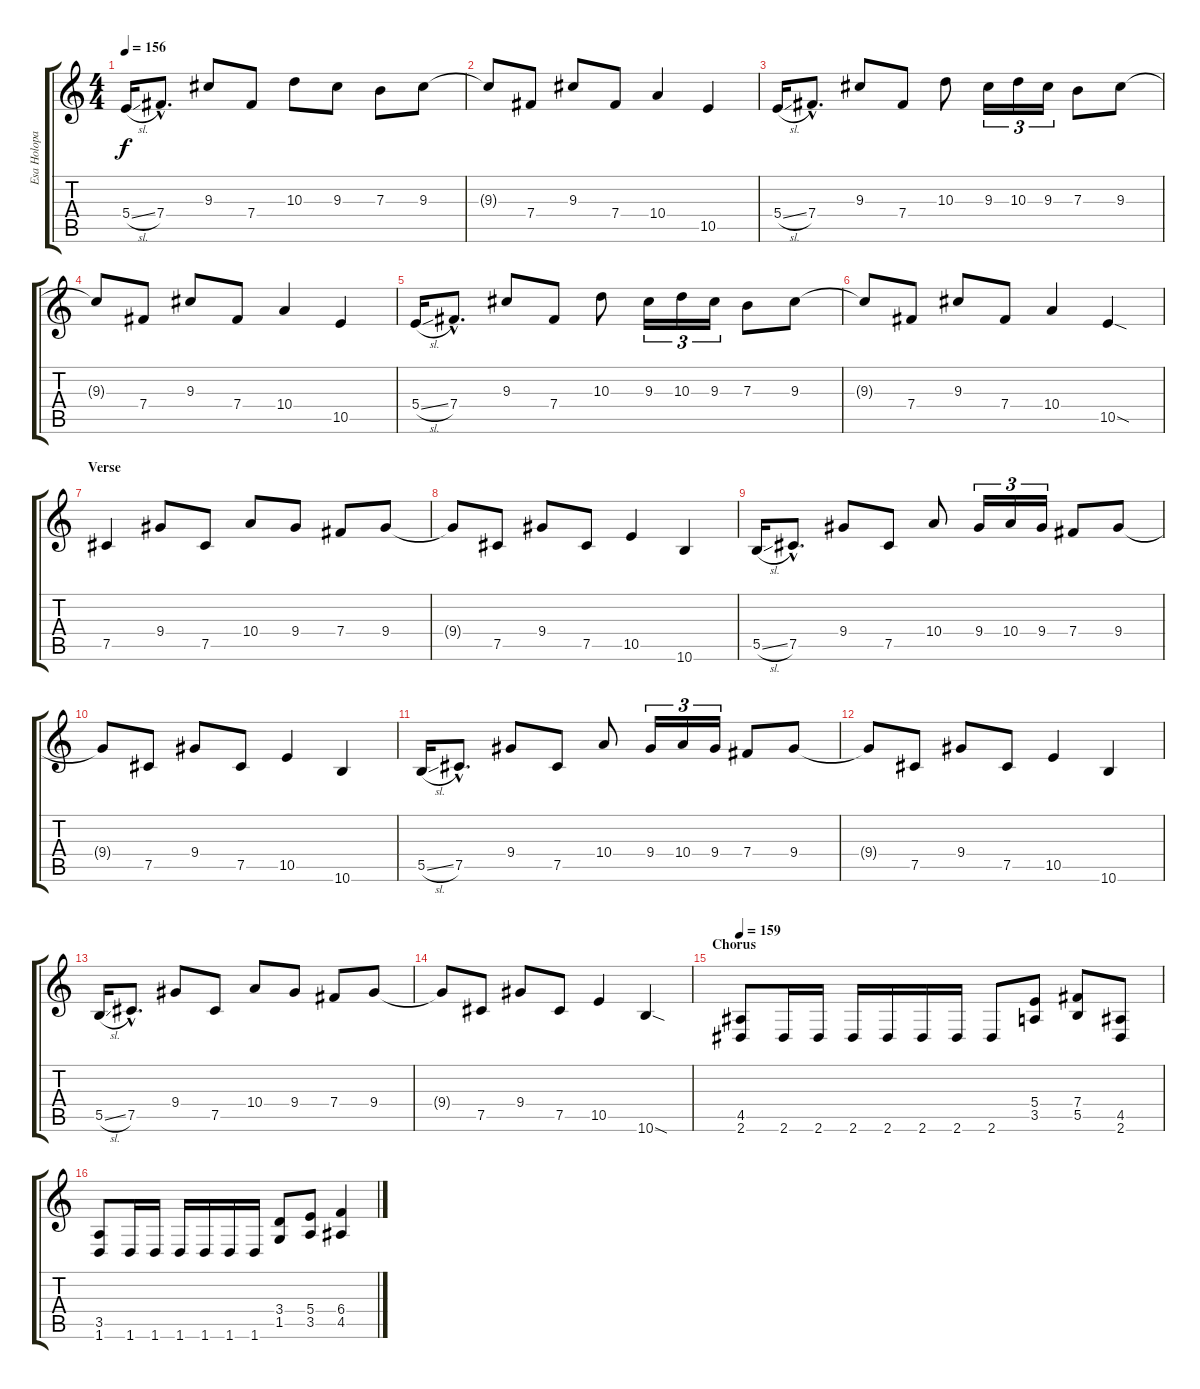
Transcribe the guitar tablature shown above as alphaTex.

\track ("Esa Holopainen" "Esa Holopa") {instrument distortionguitar}
\staff {score tabs}
\tuning (Db4 Ab3 E3 B2 Gb2 Db2) {hide}
\ts (4 4)
\tempo 156
\clef g2
\ks c
5.4{sl}.16{dy f} 7.4{hac}.8{d} 9.3.8 7.4.8 10.3.8 9.3.8 7.3.8 9.3.8 |
9.3{t}.8 7.4.8 9.3.8 7.4.8 10.4.4 10.5.4 |
5.4{sl}.16 7.4{hac}.8{d} 9.3.8 7.4.8 10.3.8 9.3.16{tu (3 2)} 10.3.16{tu (3 2)} 9.3.16{tu (3 2)} 7.3.8 9.3.8 |
9.3{t}.8 7.4.8 9.3.8 7.4.8 10.4.4 10.5.4 |
5.4{sl}.16 7.4{hac}.8{d} 9.3.8 7.4.8 10.3.8 9.3.16{tu (3 2)} 10.3.16{tu (3 2)} 9.3.16{tu (3 2)} 7.3.8 9.3.8 |
9.3{t}.8 7.4.8 9.3.8 7.4.8 10.4.4 10.5{sod}.4 |
\section ("" "Verse")
7.5.4 9.4.8 7.5.8 10.4.8 9.4.8 7.4.8 9.4.8 |
9.4{t}.8 7.5.8 9.4.8 7.5.8 10.5.4 10.6.4 |
5.5{sl}.16 7.5{hac}.8{d} 9.4.8 7.5.8 10.4.8 9.4.16{tu (3 2)} 10.4.16{tu (3 2)} 9.4.16{tu (3 2)} 7.4.8 9.4.8 |
9.4{t}.8 7.5.8 9.4.8 7.5.8 10.5.4 10.6.4 |
5.5{sl}.16 7.5{hac}.8{d} 9.4.8 7.5.8 10.4.8 9.4.16{tu (3 2)} 10.4.16{tu (3 2)} 9.4.16{tu (3 2)} 7.4.8 9.4.8 |
9.4{t}.8 7.5.8 9.4.8 7.5.8 10.5.4 10.6.4 |
5.5{sl}.16 7.5{hac}.8{d} 9.4.8 7.5.8 10.4.8 9.4.8 7.4.8 9.4.8 |
9.4{t}.8 7.5.8 9.4.8 7.5.8 10.5.4 10.6{sod}.4 |
\section ("" "Chorus")
\tempo 159
(4.5 2.6).8{volume 14 balance 16} 2.6.16 2.6.16 2.6.16 2.6.16 2.6.16 2.6.16 2.6.8 (5.4 3.5).8 (7.4 5.5).8 (4.5 2.6).8 |
(3.5 1.6).8 1.6.16 1.6.16 1.6.16 1.6.16 1.6.16 1.6.16 (3.4 1.5).8 (5.4 3.5).8 (6.4 4.5).4
